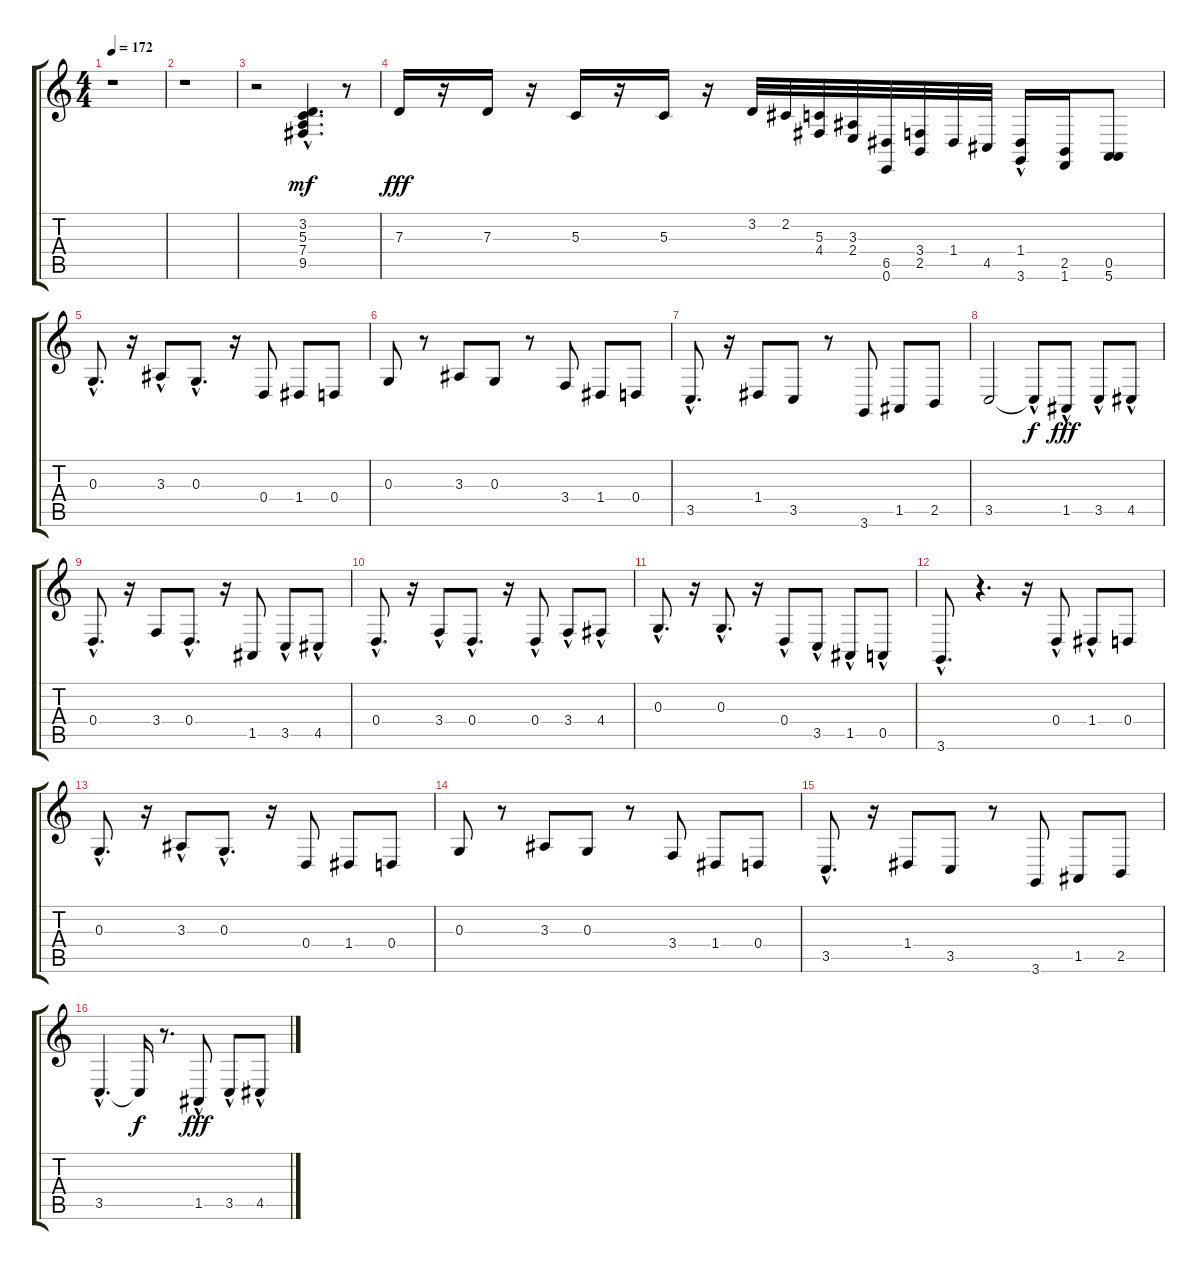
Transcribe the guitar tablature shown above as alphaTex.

\track "" {instrument synthbrass1}
\staff {score tabs}
\tuning (E4 B3 G3 D3 A2 E2) {hide}
\ts (4 4)
\tempo 172
\clef g2
\ks c
r.1{dy mf} |
r.1 |
r.2 (3.2{hac} 5.3{hac} 7.4{hac} 9.5{hac}).4{d} r.8 |
7.3.16{dy fff} r.16 7.3.16 r.16 5.3.16 r.16 5.3.16 r.16 3.2.32 2.2.32 (5.3 4.4).32 (3.3 2.4).32 (6.5 0.6).32 (3.4 2.5).32 1.4.32 4.5.32 (1.4{hac} 3.6).16 (2.5 1.6).16 (0.5 5.6).8 |
0.3{hac}.8{d} r.16 3.3{hac}.8 0.3{hac}.8{d} r.16 0.4.8 1.4.8 0.4.8 |
0.3.8 r.8 3.3.8 0.3.8 r.8 3.4.8 1.4.8 0.4.8 |
3.5{hac}.8{d} r.16 1.4.8 3.5.8 r.8 3.6.8 1.5.8 2.5.8 |
3.5.2 3.5{hac t}.8{dy f} 1.5{hac}.8{dy fff} 3.5{hac}.8 4.5{hac}.8 |
0.4{hac}.8{d} r.16 3.4.8 0.4{hac}.8{d} r.16 1.5.8 3.5{hac}.8 4.5{hac}.8 |
0.4{hac}.8{d} r.16 3.4{hac}.8 0.4{hac}.8{d} r.16 0.4{hac}.8 3.4{hac}.8 4.4{hac}.8 |
0.3{hac}.8{d} r.16 0.3{hac}.8{d} r.16 0.4{hac}.8 3.5{hac}.8 1.5{hac}.8 0.5{hac}.8 |
3.6{hac}.8{d} r.4{d} r.16 0.4{hac}.8 1.4{hac}.8 0.4.8 |
0.3{hac}.8{d} r.16 3.3{hac}.8 0.3{hac}.8{d} r.16 0.4.8 1.4.8 0.4.8 |
0.3.8 r.8 3.3.8 0.3.8 r.8 3.4.8 1.4.8 0.4.8 |
3.5{hac}.8{d} r.16 1.4.8 3.5.8 r.8 3.6.8 1.5.8 2.5.8 |
3.5{hac}.4{d} 3.5{t}.16{dy f} r.8{d} 1.5{hac}.8{dy fff} 3.5{hac}.8 4.5{hac}.8
